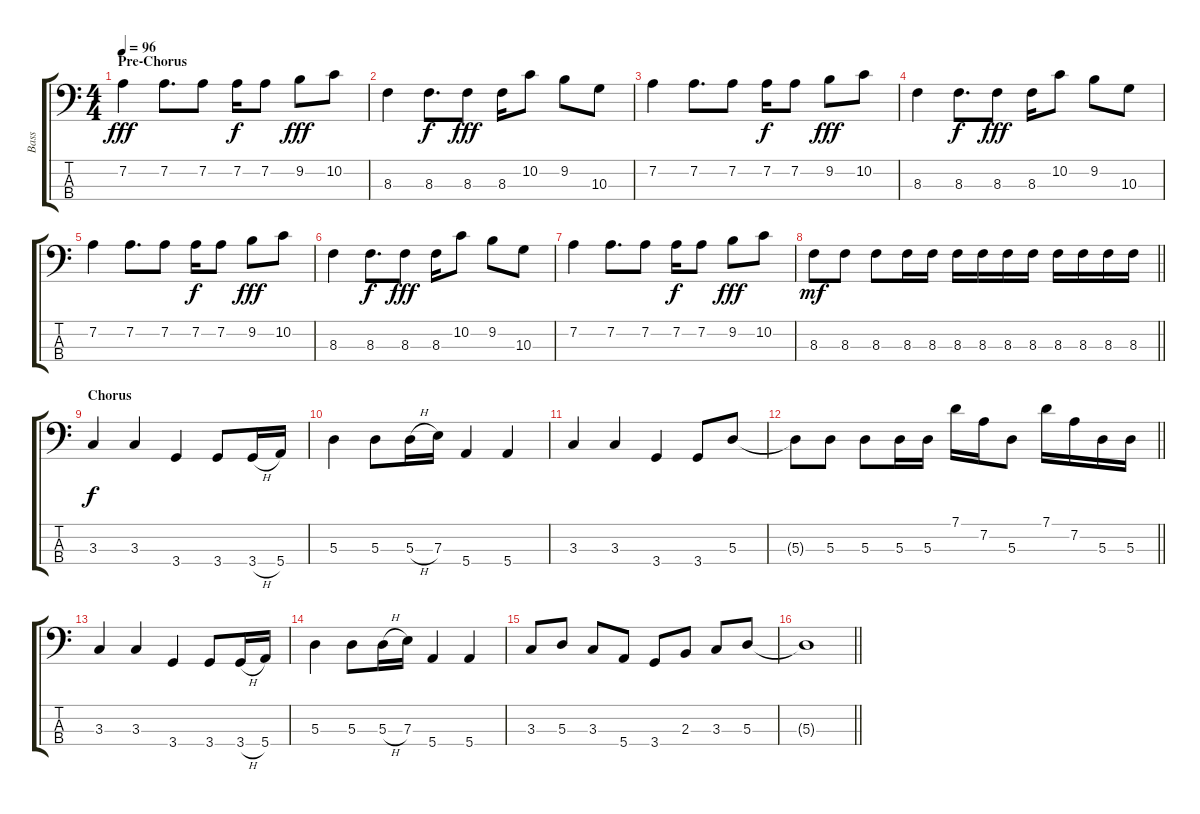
\track ("Bass" "Bass") {instrument electricbassfinger}
\staff {score tabs}
\tuning (G2 D2 A1 E1) {hide}
\ts (4 4)
\section ("" "Pre-Chorus")
\tempo 96
\clef f4
\ks c
7.2.4{dy fff} 7.2.8{d} 7.2.8 7.2.16{dy f} 7.2.8 9.2.8{dy fff} 10.2.8 |
8.3.4 8.3.8{d dy f} 8.3.8{dy fff} 8.3.16 10.2.8 9.2.8 10.3.8 |
7.2.4 7.2.8{d} 7.2.8 7.2.16{dy f} 7.2.8 9.2.8{dy fff} 10.2.8 |
8.3.4 8.3.8{d dy f} 8.3.8{dy fff} 8.3.16 10.2.8 9.2.8 10.3.8 |
7.2.4 7.2.8{d} 7.2.8 7.2.16{dy f} 7.2.8 9.2.8{dy fff} 10.2.8 |
8.3.4 8.3.8{d dy f} 8.3.8{dy fff} 8.3.16 10.2.8 9.2.8 10.3.8 |
7.2.4 7.2.8{d} 7.2.8 7.2.16{dy f} 7.2.8 9.2.8{dy fff} 10.2.8 |
\barLineRight lightlight
8.3.8{dy mf} 8.3.8 8.3.8 8.3.16 8.3.16 8.3.16 8.3.16 8.3.16 8.3.16 8.3.16 8.3.16 8.3.16 8.3.16 |
\section ("" "Chorus")
3.3.4{dy f} 3.3.4 3.4.4 3.4.8 3.4{h}.16 5.4.16 |
5.3.4 5.3.8 5.3{h}.16 7.3.16 5.4.4 5.4.4 |
3.3.4 3.3.4 3.4.4 3.4.8 5.3.8 |
\barLineRight lightlight
5.3{t}.8 5.3.8 5.3.8 5.3.16 5.3.16 7.1.16 7.2.16 5.3.8 7.1.16 7.2.16 5.3.16 5.3.16 |
3.3.4 3.3.4 3.4.4 3.4.8 3.4{h}.16 5.4.16 |
5.3.4 5.3.8 5.3{h}.16 7.3.16 5.4.4 5.4.4 |
3.3.8 5.3.8 3.3.8 5.4.8 3.4.8 2.3.8 3.3.8 5.3.8 |
\barLineRight lightlight
5.3{t}.1
